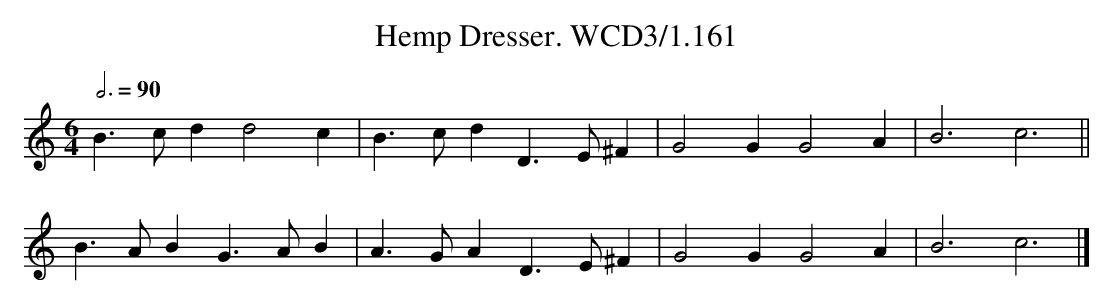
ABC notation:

X:1
T:Hemp Dresser. WCD3/1.161
M:6/4
L:1/4
Q:3/4=90
K:C
B3/c/d d2c|B3/c/d D3/E/^F|G2G G2A|B3 c3||
B3/A/B G3/A/B|A3/G/A D3/E/^F|G2G G2A|B3 c3|]
